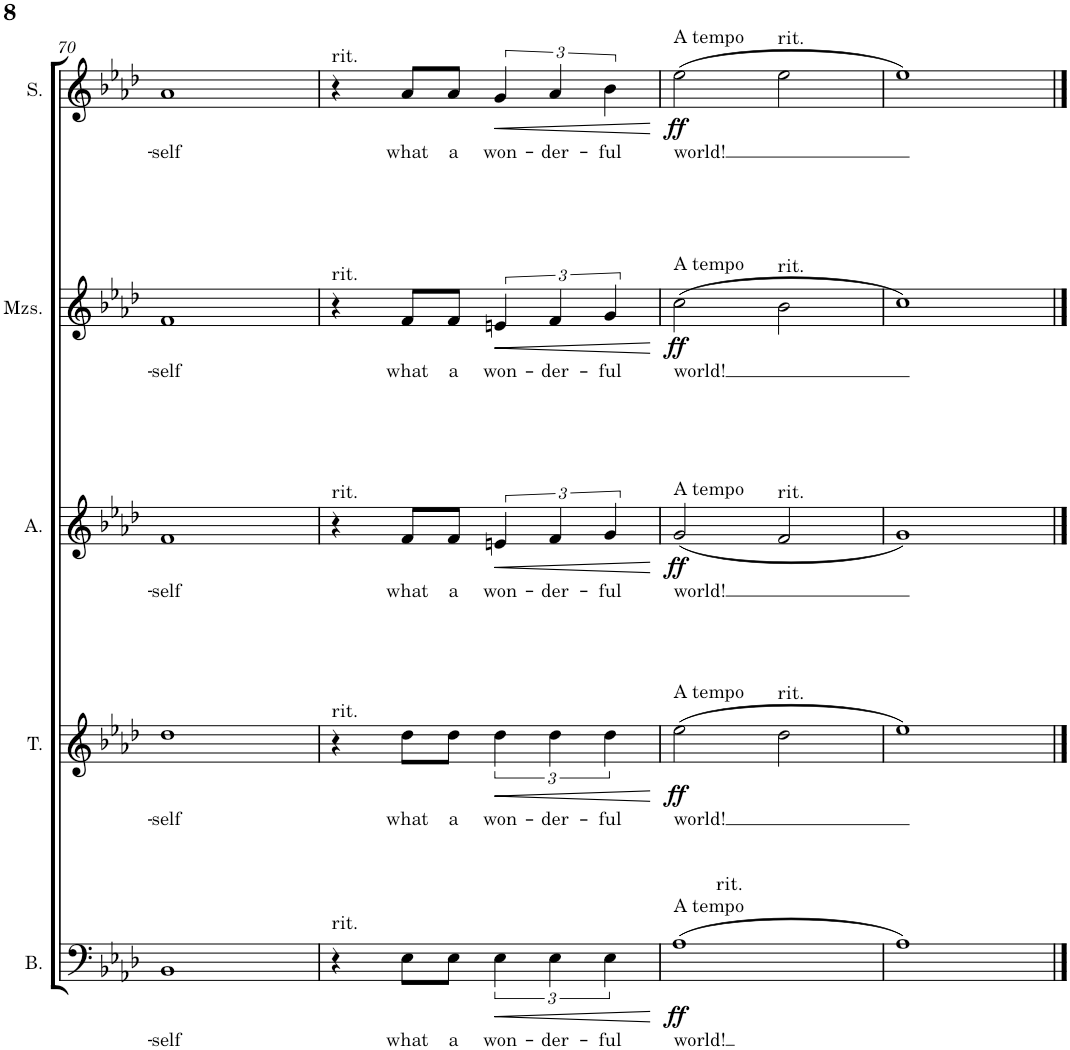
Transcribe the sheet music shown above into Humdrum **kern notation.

**kern	**text	**dynam	**kern	**text	**dynam	**kern	**text	**dynam	**kern	**text	**dynam	**kern	**text	**dynam
*part5	*part5	*part5	*part4	*part4	*part4	*part3	*part3	*part3	*part2	*part2	*part2	*part1	*part1	*part1
*staff5	*staff5	*staff5	*staff4	*staff4	*staff4	*staff3	*staff3	*staff3	*staff2	*staff2	*staff2	*staff1	*staff1	*staff1
*I"Bass	*	*	*I"Ténor	*	*	*I"Alto	*	*	*I"Mezzo-soprano	*	*	*I"Soprano	*	*
*I'B.	*	*	*I'T.	*	*	*I'A.	*	*	*I'Mzs.	*	*	*I'S.	*	*
!!LO:PB:g=z
*clefF4	*	*	*clefG2	*	*	*clefG2	*	*	*clefG2	*	*	*clefG2	*	*
*k[b-e-a-d-]	*	*	*k[b-e-a-d-]	*	*	*k[b-e-a-d-]	*	*	*k[b-e-a-d-]	*	*	*k[b-e-a-d-]	*	*
*M4/4	*	*	*M4/4	*	*	*M4/4	*	*	*M4/4	*	*	*M4/4	*	*
=70	=70	=70	=70	=70	=70	=70	=70	=70	=70	=70	=70	=70	=70	=70
!	!LO:LY:b	!	!	!LO:LY:b	!	!	!LO:LY:b	!	!	!LO:LY:b	!	!	!LO:LY:b	!
1BB-	-self	.	1dd-	-self	.	1f	-self	.	1f	-self	.	1a-	-self	.
=71	=71	=71	=71	=71	=71	=71	=71	=71	=71	=71	=71	=71	=71	=71
!	!	!	!	!	!	!	!	!	!	!	!	!LO:TX:a:t=rit.	!	!
!	!	!	!	!	!	!	!	!	!LO:TX:a:t=rit.	!	!	!	!	!
!	!	!	!	!	!	!LO:TX:a:t=rit.	!	!	!	!	!	!	!	!
!	!	!	!LO:TX:a:t=rit.	!	!	!	!	!	!	!	!	!	!	!
!LO:TX:a:t=rit.	!	!	!	!	!	!	!	!	!	!	!	!	!	!
4r	.	.	4r	.	.	4r	.	.	4r	.	.	4r	.	.
!	!LO:LY:b	!	!	!LO:LY:b	!	!	!LO:LY:b	!	!	!LO:LY:b	!	!	!LO:LY:b	!
8E-\L	what	.	8dd-\L	what	.	8f/L	what	.	8f/L	what	.	8a-/L	what	.
!	!LO:LY:b	!	!	!LO:LY:b	!	!	!LO:LY:b	!	!	!LO:LY:b	!	!	!LO:LY:b	!
8E-\J	a	.	8dd-\J	a	.	8f/J	a	.	8f/J	a	.	8a-/J	a	.
!	!LO:LY:b	!LO:HP:b	!	!LO:LY:b	!LO:HP:b	!	!LO:LY:b	!LO:HP:b	!	!LO:LY:b	!LO:HP:b	!	!LO:LY:b	!LO:HP:b
6E-\	won-	<	6dd-\	won-	<	6en/	won-	<	6en/	won-	<	6g/	won-	<
!	!LO:LY:b	!	!	!LO:LY:b	!	!	!LO:LY:b	!	!	!LO:LY:b	!	!	!LO:LY:b	!
6E-\	-der-	.	6dd-\	-der-	.	6f/	-der-	.	6f/	-der-	.	6a-/	-der-	.
!	!LO:LY:b	!	!	!LO:LY:b	!	!	!LO:LY:b	!	!	!LO:LY:b	!	!	!LO:LY:b	!
6E-\	-ful	.	6dd-\	-ful	.	6g/	-ful	.	6g/	-ful	.	6b-\	-ful	.
.	.	[	.	.	[	.	.	[	.	.	[	.	.	[
=72	=72	=72	=72	=72	=72	=72	=72	=72	=72	=72	=72	=72	=72	=72
!	!	!	!	!	!	!	!	!	!	!	!	!LO:TX:a:t=A tempo	!	!
!	!	!	!	!	!	!	!	!	!LO:TX:a:t=A tempo	!	!	!	!	!
!	!	!	!	!	!	!LO:TX:a:t=A tempo	!	!	!	!	!	!	!	!
!	!	!	!LO:TX:a:t=A tempo	!	!	!	!	!	!	!	!	!	!	!
!LO:TX:a:t=A tempo	!	!	!	!	!	!	!	!	!	!	!	!	!	!
!LO:TX:a:t=rit.	!	!	!	!	!	!	!	!	!	!	!	!	!	!
!	!LO:LY:b	!LO:DY:b	!	!LO:LY:b	!LO:DY:b	!	!LO:LY:b	!LO:DY:b	!	!LO:LY:b	!LO:DY:b	!	!LO:LY:b	!LO:DY:b
(1A-	world!	ff	(2ee-\	world!	ff	(2g/	world!	ff	(2cc\	world!	ff	(2ee-\	world!	ff
!	!	!	!	!	!	!	!	!	!	!	!	!LO:TX:a:t=rit.	!	!
!	!	!	!	!	!	!	!	!	!LO:TX:a:t=rit.	!	!	!	!	!
!	!	!	!	!	!	!LO:TX:a:t=rit.	!	!	!	!	!	!	!	!
!	!	!	!LO:TX:a:t=rit.	!	!	!	!	!	!	!	!	!	!	!
.	.	.	2dd-\	.	.	2f/	.	.	2b-\	.	.	2ee-\	.	.
=73	=73	=73	=73	=73	=73	=73	=73	=73	=73	=73	=73	=73	=73	=73
1A-)	.	.	1ee-)	.	.	1g)	.	.	1cc)	.	.	1ee-)	.	.
==	==	==	==	==	==	==	==	==	==	==	==	==	==	==
*-	*-	*-	*-	*-	*-	*-	*-	*-	*-	*-	*-	*-	*-	*-
